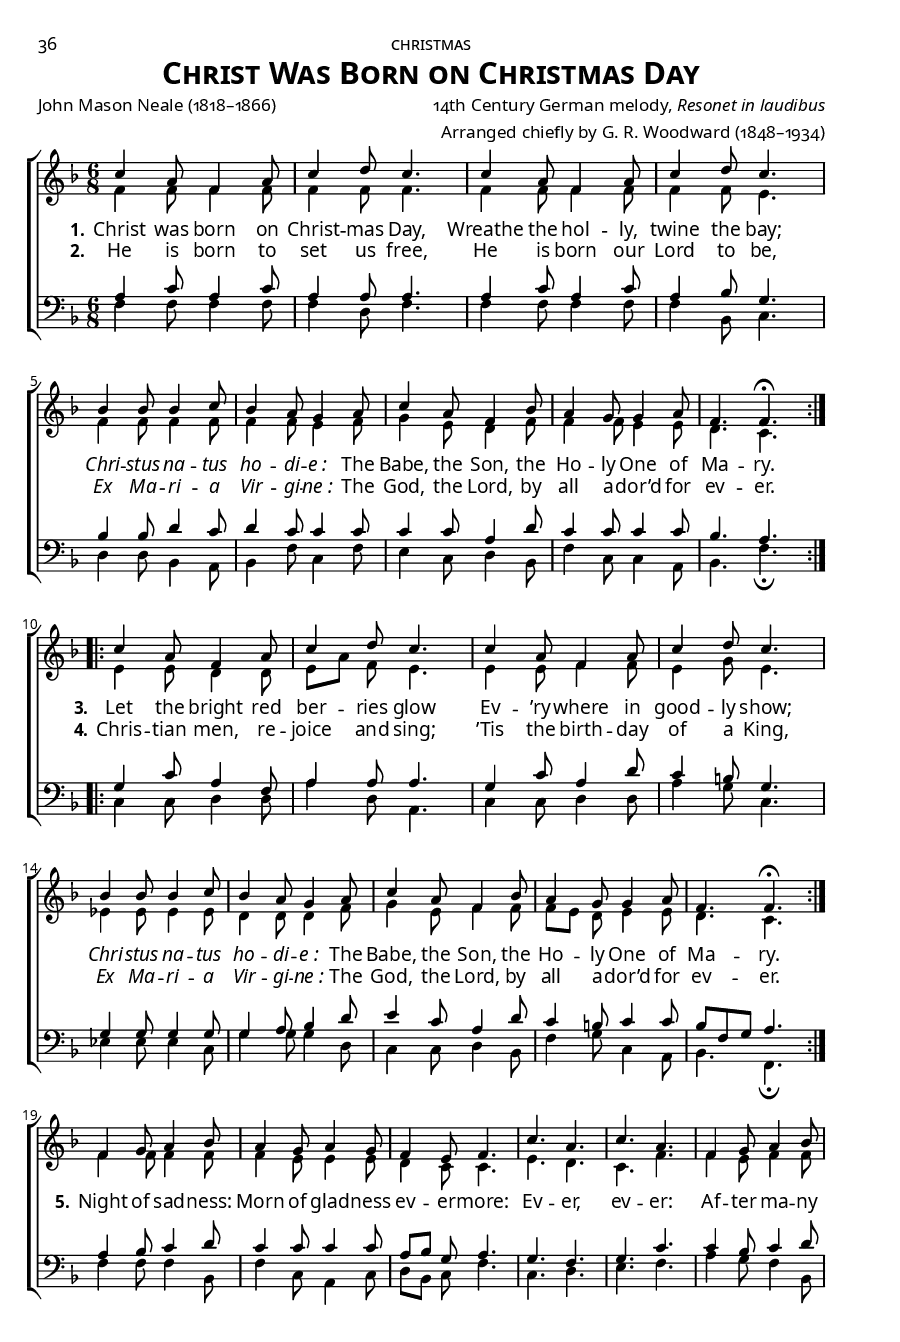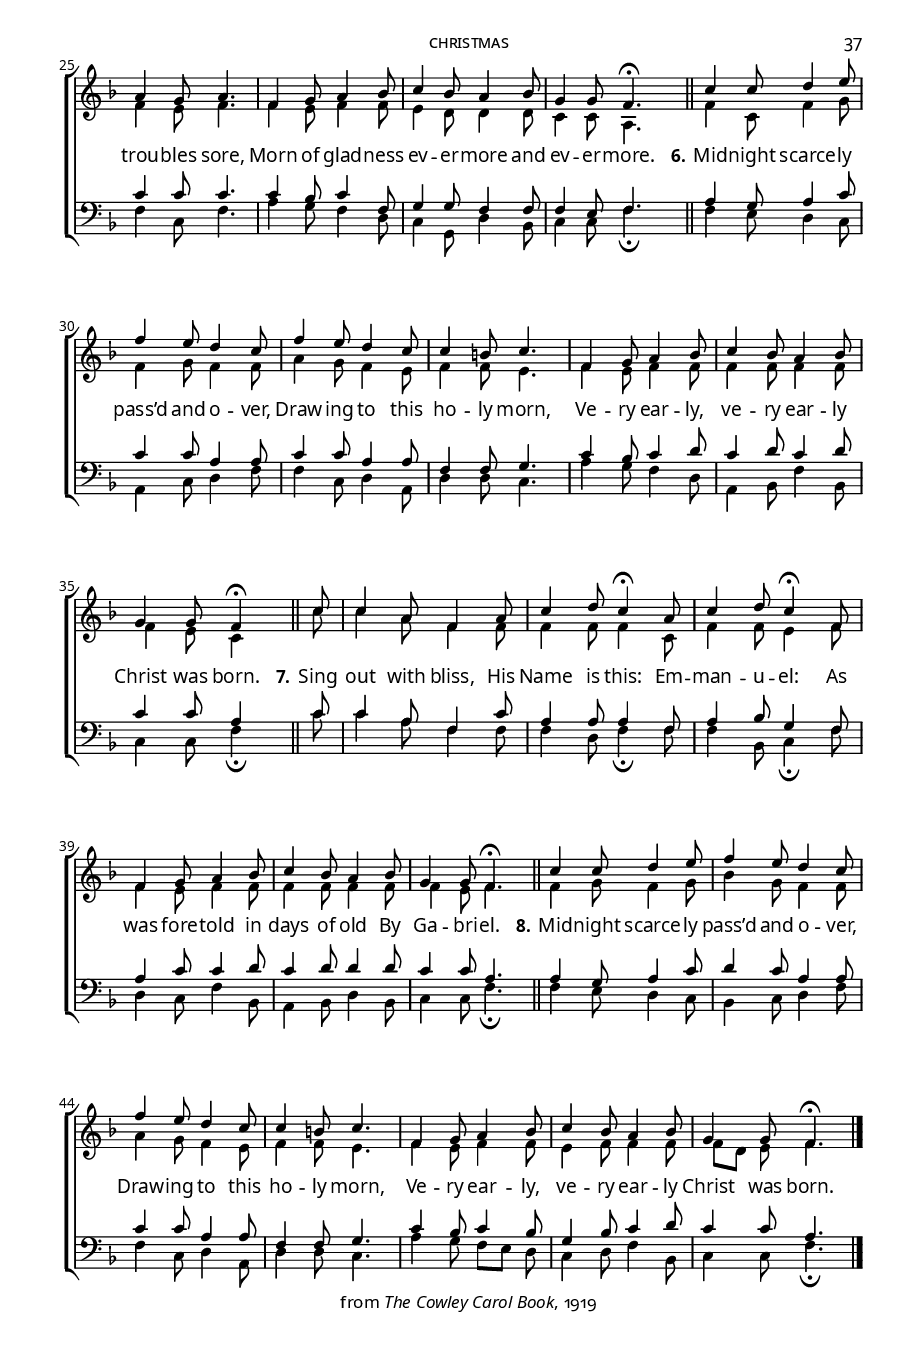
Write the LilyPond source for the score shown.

\version "2.14.2"
\include "util.ly"
\header {
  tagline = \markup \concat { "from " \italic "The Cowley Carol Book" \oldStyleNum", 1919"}
}
\paper {
  print-all-headers = ##t
  paper-height = 9\in
  paper-width = 6\in
  indent = 0\in
  %system-system-spacing = #'((basic-distance . 10) (padding . 0))
  %system-system-spacing =
  %  #'((basic-distance . 0)
  %     (minimum-distance . 0)
  %     (padding . -0.35)
  %     (stretchability . 100))
  ragged-last-bottom = ##f
  ragged-bottom = ##f
  two-sided = ##t
  inner-margin = 0.5\in
  outer-margin = 0.25\in
  top-margin = 0.25\in
  bottom-margin = 0.25\in
  first-page-number = #036
  print-first-page-number = ##t
  headerLine = \markup{\override #'(font-name . "Garamond Premier Pro") \smallCapsOldStyle"christmas"}
  oddHeaderMarkup = \markup\fill-line{
     \override #'(font-name . "Garamond Premier Pro")\abs-fontsize #8.5
     \combine 
        \fill-line{"" \on-the-fly #print-page-number-check-first
        \oldStylePageNum""
        }
        \fill-line{\headerLine}
  }
  evenHeaderMarkup = \markup {
     \override #'(font-name . "Garamond Premier Pro")\abs-fontsize #8.5
     \combine
        \on-the-fly #print-page-number-check-first
        \oldStylePageNum""
        \fill-line{\headerLine}
  }
}
#(set-global-staff-size 15) \paper{ #(define fonts (make-pango-font-tree "GoudyOlSt BT" "Garamond Premier Pro" "Garamond Premier Pro" (/ 15 20))) }
global = {
  \key f \major
  \time 6/8
  \autoBeamOff
  \override DynamicLineSpanner #'staff-padding = #0.0
  \override DynamicLineSpanner #'Y-extent = #'(-1 . 1)
}

sopMusic = \relative c'' {
  \repeat volta 2{
    c4 a8 f4 a8 |
    c4 d8 c4. |
    c4 a8 f4 a8 |
    c4 d8 c4. |
    
    bes4 bes8 bes4 c8 |
    bes4 a8 g4 a8 |
    c4 a8 f4 bes8 |
    a4 g8 g4 a8 |
    f4. f\fermata \break
  }
  \repeat volta 2{
    c'4 a8 f4 a8 |
    c4 d8 c4. |
    c4 a8 f4 a8 |
    c4 d8 c4. |
    
    bes4 bes8 bes4 c8 |
    bes4 a8 g4 a8 |
    c4 a8 f4 bes8 |
    
    
    %page2
    a4 g8 g4 a8 |
    f4. f\fermata \break
  }
  
  f4 g8 a4 bes8 |
  a4 g8 a4 g8 |
  
  f4 e8 f4. |
  c'4. a |
  c a |
  f4 g8 a4 bes8 |
  
  a4 g8 a4. |
  f4 g8 a4 bes8 |
  c4 bes8 a4 bes8 |
  g4 g8 f4.\fermata \bar"||"
  
  c'4 c8 d4 e8 |
  f4 e8 d4 c8 |
  f4 e8 d4 c8 |
  c4 b8 c4. |
  
  f,4 g8 a4 bes8 c4 bes8 a4 bes8 |
  g4 g8 f4\fermata \bar"||"
  c'8 |
  c4 a8 f4 a8 |
  
  %page3
  c4 d8 c4\fermata a8 |
  c4\< d8\< c4\<\fermata f,8 |
  f4 g8 a4 bes8 |
  c4 bes8 a4 bes8 |
  
  g4 g8 f4.\fermata \bar"||"
  c'4 c8 d4 e8 f4 e8 d4 c8 |
  f4 e8 d4 c8 |
  
  c4 b8 c4. |
  f,4 g8 a4 bes8 |
  c4 bes8 a4 bes8 |
  g4 g8 f4.\fermata \bar"|."
}
sopWords = \lyricmode {
  
}

altoMusic = \relative c' {
  \repeat volta 2{
    f4 f8 f4 f8 |
    f4 f8 f4. |
    f4 f8 f4 f8 |
    f4 f8 e4. |
    
    f4 f8 f4 f8 |
    f4 f8 e4 f8 |
    g4 e8 d4 f8 |
    f4 f8 e4 e8 |
    d4. c
  }
  \repeat volta 2{
    e4 e8 d4 d8 |
    e[ a] f e4. |
    e4 e8 f4 f8 |
    
    e4 g8 e4. |
    ees4 ees8 ees4 ees8 |
    d4 d8 d4 f8 |
    g4 e8 f4 f8 |
    
    %page2
    f8[ e] d e4 e8 |
    d4. c |
  }
  f4 f8 f4 f8 |
  f4 e8 e4 e8 |
  
  d4 c8 c4. |
  e d |
  c f |
  f4 e8 f4 f8 |
  
  f4 e8 f4. |
  f4 e8 f4 f8 |
  e4 d8 d4 d8 |
  c4 c8 a4. \bar"||"
  
  f'4 c8 f4 g8 |
  f4 g8 f4 f8 |
  a4 g8 f4 e8 |
  f4 f8 e4. |
  
  f4 e8 f4 f8 |
  f4 f8 f4 f8 |
  f4 e8 c4 \bar"||"
  c'8 |
  c4 a8 f4 f8 |
  
  %page3
  f4 f8 f4 c8 |
  f4 f8 e4 f8 |
  f4 e8 f4 f8 |
  f4 f8 f4 f8 |
  
  f4 e8 f4. \bar"||"
  f4 g8 f4 g8 |
  bes4 g8 f4 f8 |
  a4 g8 f4 e8 |
  
  f4 f8 e4. |
  f4 e8 f4 f8 |
  e4 f8 f4 f8 |
  f[ d] e f4. \bar"|."
}
altoWords = \lyricmode {
  \dropLyricsV
  \set stanza = #" 1."
  Christ was born on Christ -- mas Day,
  Wreathe the hol -- ly, twine the bay;
  
  \markup\italic Chri -- \markup\italic stus \markup\italic na -- \markup\italic tus \markup\italic ho -- \markup\italic di -- \markup\italic "e :"
  The Babe, the Son, the Ho -- ly One of Ma -- ry.
  
  \set stanza = #" 3."
  Let the bright red ber -- ries glow
  Ev -- ’ry -- where in good -- ly show;
  
  \markup\italic Chri -- \markup\italic stus \markup\italic na -- \markup\italic tus \markup\italic ho -- \markup\italic di -- \markup\italic "e :"
  The Babe, the Son, the Ho -- ly One of Ma -- ry.
  
  \set stanza = #" 5."
  Night of sad -- ness: Morn of glad -- ness
  ev -- er -- more:
  Ev -- er, ev -- er:
  Af -- ter ma -- ny trou -- bles sore,
  Morn of glad -- ness ev -- er -- more and ev -- er -- more.
  
  \set stanza = #"   6."
  Mid -- night scarce -- ly pass’d and o -- ver,
  Draw -- ing to this ho -- ly morn,
  Ve -- ry ear -- ly, ve -- ry ear -- ly Christ was born.
  
  \set stanza = #"   7."
  Sing out with bliss, His Name is this:
  Em -- man -- u -- el:
  As was fore -- told in days of old
  By Ga -- bri -- el.
  
  \set stanza = #"   8."
  Mid -- night scarce -- ly pass’d and o -- ver,
  Draw -- ing to this ho -- ly morn,
  Ve -- ry ear -- ly, ve -- ry ear -- ly Christ was born.
}
altoWordsII = \lyricmode {
  \dropLyricsV
  \set stanza = #" 2."
  He is born to set us free,
  He is born our Lord to be,
  
  \markup\italic Ex \markup\italic Ma -- \markup\italic ri -- \markup\italic a \markup\italic Vir -- \markup\italic gi -- \markup\italic "ne :"
  The God, the Lord, by all a -- dor’d for ev -- er.
  
  \set stanza = #" 4."
  Chris -- tian men, re -- joice and sing;
  ’Tis the birth -- day of a King,
  
  \markup\italic Ex \markup\italic Ma -- \markup\italic ri -- \markup\italic a \markup\italic Vir -- \markup\italic gi -- \markup\italic "ne :"
  The God, the Lord, by all a -- dor’d for ev -- er.
}
altoWordsIII = \lyricmode {
}
altoWordsIV = \lyricmode {
}
altoWordsV = \lyricmode {
}
altoWordsVI = \lyricmode {
}
tenorMusic = \relative c' {
  \repeat volta 2{
    a4 c8 a4 c8 |
    a4 a8 a4. |
    a4 c8 a4 c8 |
    a4 bes8 g4. |
    
    bes4 bes8 d4 c8 |
    d4 c8 c4 c8 |
    c4 c8 a4 d8 |
    c4 c8 c4 c8 |
    bes4. a
  }
  \repeat volta 2{
    g4 c8 a4 f8 |
    a4 a8 a4. |
    g4 c8 a4 d8 |
    
    c4 b8 g4. |
    g4 g8 g4 g8 |
    g4 a8 bes4 d8 |
    e4 c8 a4 d8 |
    
    %page2
    c4 b8 c4 c8 |
    bes[ f g] a4. |
  }
  a4 bes8 c4 d8 |
  c4 c8 c4 c8 |
  
  a[ bes] g a4. |
  g f |
  g c |
  c4 bes8 c4 d8 |
  
  c4 c8 c4. |
  c4 bes8 c4 f,8 |
  g4 g8 f4 f8 |
  f4 e8 f4. \bar"||"
  
  a4 g8 a4 c8 |
  c4 c8 a4 a8 |
  c4 c8 a4 a8 |
  f4 f8 g4. |
  
  c4 bes8 c4 d8 |
  c4 d8 c4 d8 |
  c4 c8 a4 \bar"||"
  c8 |
  c4 a8 f4 c'8 |
  
  %page3
  a4 a8 a4 f8 |
  a4 bes8 g4 f8 |
  a4 c8 c4 d8 |
  c4 d8 d4 d8 |
  
  c4 c8 a4. \bar"||"
  a4 g8 a4 c8 |
  d4 c8 a4 a8 |
  c4 c8 a4 a8 |
  
  f4 f8 g4. |
  c4 bes8 c4 bes8 |
  g4 bes8 c4 d8 |
  c4 c8 a4. \bar"|."
}
tenorWords = \lyricmode {

}

bassMusic = \relative c {
  \repeat volta 2 {
    f4 f8 f4 f8 |
    f4 d8 f4. |
    f4 f8 f4 f8 |
    f4 bes,8 c4. |
    
    d4 d8 bes4 a8 |
    bes4 f'8 c4 f8 |
    e4 c8 d4 bes8 |
    f'4 c8 c4 a8 |
    bes4. f'\fermata
  }
  \repeat volta 2{
    c4 c8 d4 d8 |
    a'4 d,8 a4. |
    c4 c8 d4 d8 |
    
    a'4 g8 c,4. |
    ees4 ees8 ees4 c8 |
    g'4 g8 g4 d8 |
    c4 c8 d4 bes8 |
    
    %page2
    f'4 g8 c,4 a8 |
    bes4. f\fermata |
  }
  f'4 f8 f4 bes,8 |
  f'4 c8 a4 c8 |
  
  d[ bes] c f4. |
  c d |
  e f |
  a4 g8 f4 bes,8 |
  
  f'4 c8 f4. |
  a4 g8 f4 d8 |
  c4 g8 d'4 bes8 |
  c4 c8 f4.\fermata \bar"||"
  
  f4 e8 d4 c8 |
  a4 c8 d4 f8 |
  f4 c8 d4 a8 |
  d4 d8 c4. |
  
  a'4 g8 f4 d8 |
  a4 bes8 f'4 bes,8 |
  c4 c8 f4\fermata \bar"||"
  c'8 |
  c4 a8 f4 f8 |
  
  %page3
  f4 d8 f4\fermata f8 |
  f4 bes,8 c4\fermata f8 |
  d4 c8 f4 bes,8 |
  a4 bes8 d4 bes8 |
  
  c4 c8 f4.\fermata \bar"||"
  f4 e8 d4 c8 |
  bes4 c8 d4 f8 |
  f4 c8 d4 a8 |
  
  d4 d8 c4. |
  a'4 g8 f[ e] d |
  c4 d8 f4 bes,8 |
  c4 c8 f4.\fermata \bar"|."
}
bassWords = \lyricmode {

}

pianoRH = \relative c' {
  
}
pianoLH = \relative c' {
  
}

\score {
  <<
   \new ChoirStaff <<
%    \new Lyrics = sopranos \with { \override VerticalAxisGroup #'nonstaff-relatedstaff-spacing = #'((basic-distance . 1)) }
    \new Staff = women <<
      \new Voice = "sopranos" { \voiceOne << \global \sopMusic >> }
      \new Voice = "altos" { \voiceTwo << \global \altoMusic >> }
    >>
    \new Lyrics \with { alignAboveContext = #"women" \override VerticalAxisGroup #'nonstaff-relatedstaff-spacing = #'((basic-distance . 1))} \lyricsto "sopranos" \sopWords
    \new Lyrics = "altosVI"  \with { alignBelowContext = #"women" } \lyricsto "sopranos" \altoWordsVI
    \new Lyrics = "altosV"  \with { alignBelowContext = #"women" } \lyricsto "sopranos" \altoWordsV
    \new Lyrics = "altosIV"  \with { alignBelowContext = #"women" } \lyricsto "sopranos" \altoWordsIV
    \new Lyrics = "altosIII"  \with { alignBelowContext = #"women" } \lyricsto "sopranos" \altoWordsIII
    \new Lyrics = "altosII"  \with { alignBelowContext = #"women" } \lyricsto "sopranos" \altoWordsII
    \new Lyrics = "altos"  \with { alignBelowContext = #"women" } \lyricsto "sopranos" \altoWords
   \new Staff = men <<
      \clef bass
      \new Voice = "tenors" { \voiceOne << \global \tenorMusic >> }
      \new Voice = "basses" { \voiceTwo << \global \bassMusic >> }
    >>
    \new Lyrics \with { alignAboveContext = #"men" \override VerticalAxisGroup #'nonstaff-relatedstaff-spacing = #'((basic-distance . 1)) } \lyricsto "tenors" \tenorWords
    \new Lyrics \with { alignBelowContext = #"men" \override VerticalAxisGroup #'nonstaff-relatedstaff-spacing = #'((basic-distance . 1)) } \lyricsto "basses" \bassWords
  >>
%    \new PianoStaff << \new Staff { \new Voice { \pianoRH } } \new Staff { \clef "bass" \pianoLH } >>
  >>
  \layout {
    \context {
      \Score
      %\override SpacingSpanner #'base-shortest-duration = #(ly:make-moment 1 8)
      %\override SpacingSpanner #'common-shortest-duration = #(ly:make-moment 1 4)
    }
    \context {
      % Remove all empty staves
      % \Staff \RemoveEmptyStaves \override VerticalAxisGroup #'remove-first = ##t
    }
  }
  \header {
    title = \markup{\override #'(font-name . "Garamond Premier Pro Semibold"){ \abs-fontsize #15 \smallCapsOldStyle"Christ Was Born on Christmas Day"}}
    poet = \markup\oldStyleNum"John Mason Neale (1818–1866)"
    composer = \markup\concat{\oldStyleNum"14th Century German melody, " \italic"Resonet in laudibus"}
    arranger = \markup\oldStyleNum"Arranged chiefly by G. R. Woodward (1848–1934)"
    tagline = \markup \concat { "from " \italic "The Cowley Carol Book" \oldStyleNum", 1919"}
  }
}
